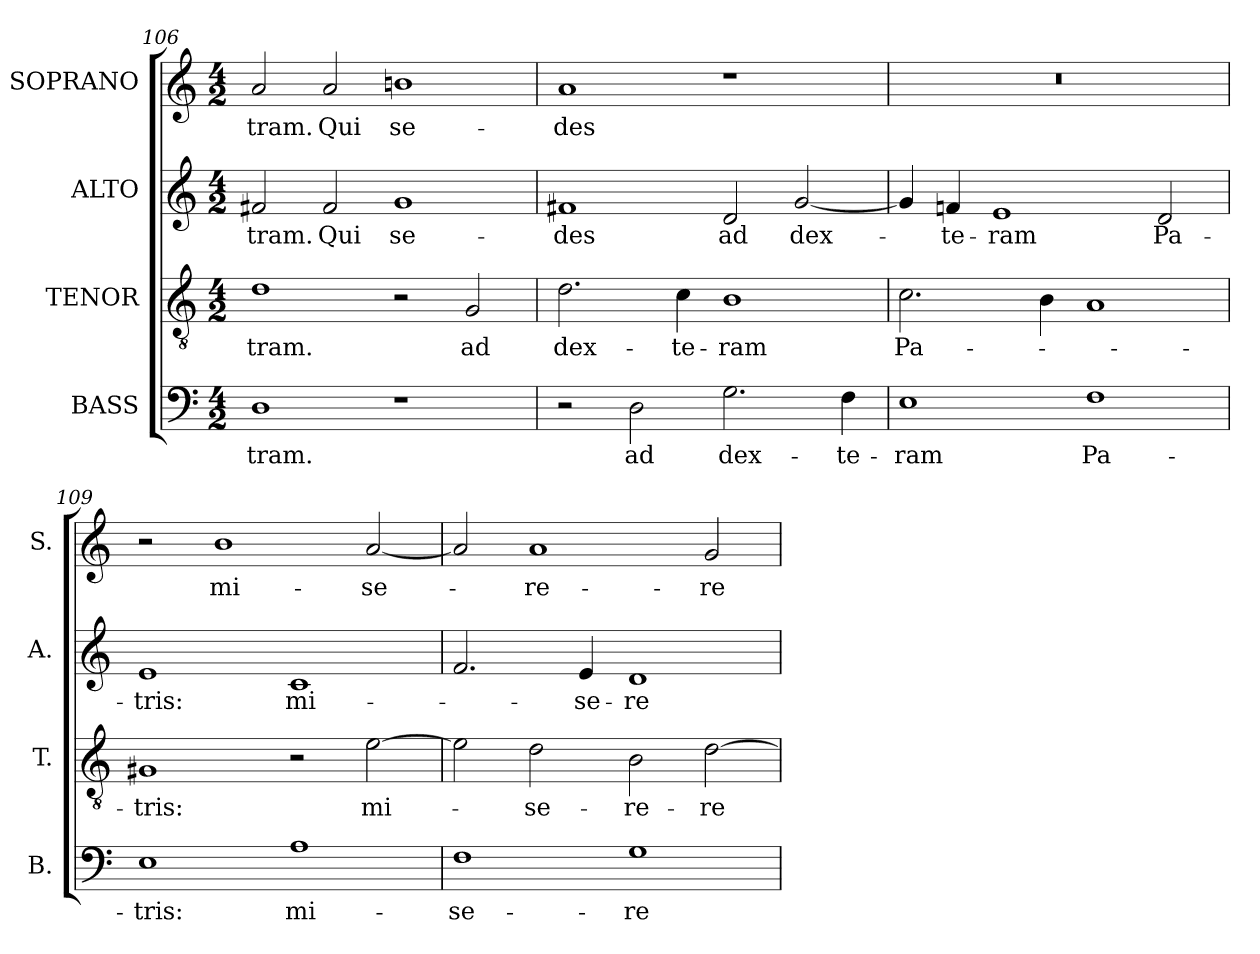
**kern	**text	**kern	**text	**kern	**text	**kern	**text
*part4	*part4	*part3	*part3	*part2	*part2	*part1	*part1
*staff4	*staff4	*staff3	*staff3	*staff2	*staff2	*staff1	*staff1
*I"BASS	*	*I"TENOR	*	*I"ALTO	*	*I"SOPRANO	*
*I'B.	*	*I'T.	*	*I'A.	*	*I'S.	*
*clefF4	*	*clefGv2	*	*clefG2	*	*clefG2	*
*	*	*ITrd7c12	*	*	*	*	*
*k[]	*	*k[]	*	*k[]	*	*k[]	*
*C:	*	*C:	*	*C:	*	*C:	*
*M4/2	*	*M4/2	*	*M4/2	*	*M4/2	*
=106	=106	=106	=106	=106	=106	=106	=106
!	!LO:LY:b:color=#000000	!	!	!	!	!	!
!	!	!	!LO:LY:b:color=#000000	!	!	!	!
!	!	!	!	!	!LO:LY:b:color=#000000	!	!
!	!	!	!	!	!	!	!LO:LY:b:color=#000000
1Di	-tram.	1Di	-tram.	2f#Xi/	-tram.	2ai/	-tram.
!	!	!	!	!	!LO:LY:b:color=#000000	!	!
!	!	!	!	!	!	!	!LO:LY:b:color=#000000
.	.	.	.	2f#i/	Qui	2ai/	Qui
!	!	!	!	!	!LO:LY:b:color=#000000	!	!
!	!	!	!	!	!	!	!LO:LY:b:color=#000000
1r	.	2r	.	1gi	se-	1bni	se-
!	!	!	!LO:LY:b:color=#000000	!	!	!	!
.	.	2GGi/	ad	.	.	.	.
=107	=107	=107	=107	=107	=107	=107	=107
!	!	!	!LO:LY:b:color=#000000	!	!	!	!
!	!	!	!	!	!LO:LY:b:color=#000000	!	!
!	!	!	!	!	!	!	!LO:LY:b:color=#000000
2r	.	2.Di\	dex-	1f#Xi	-des	1ai	-des
!	!LO:LY:b:color=#000000	!	!	!	!	!	!
2Di\	ad	.	.	.	.	.	.
!	!	!	!LO:LY:b:color=#000000	!	!	!	!
.	.	4Ci\	-te-	.	.	.	.
!	!LO:LY:b:color=#000000	!	!	!	!	!	!
!	!	!	!LO:LY:b:color=#000000	!	!	!	!
!	!	!	!	!	!LO:LY:b:color=#000000	!	!
2.Gi\	dex-	1BBi	-ram	2di/	ad	1r	.
!	!	!	!	!	!LO:LY:b:color=#000000	!	!
.	.	.	.	[2gi/	dex-	.	.
!	!LO:LY:b:color=#000000	!	!	!	!	!	!
4Fi\	-te-	.	.	.	.	.	.
=108	=108	=108	=108	=108	=108	=108	=108
!	!LO:LY:b:color=#000000	!	!	!	!	!	!
!	!	!	!LO:LY:b:color=#000000	!	!	!LO:N:vis=1	!
1Ei	-ram	2.Ci\	Pa-	4gi/]	.	0r	.
!	!	!	!	!	!LO:LY:b:color=#000000	!	!
.	.	.	.	4fni/	-te-	.	.
!	!	!	!	!	!LO:LY:b:color=#000000	!	!
.	.	.	.	1ei	-ram	.	.
.	.	4BBi\	.	.	.	.	.
!	!LO:LY:b:color=#000000	!	!	!	!	!	!
1Fi	Pa-	1AAi	.	.	.	.	.
!	!	!	!	!	!LO:LY:b:color=#000000	!	!
.	.	.	.	2di/	Pa-	.	.
=109	=109	=109	=109	=109	=109	=109	=109
!	!LO:LY:b:color=#000000	!	!	!	!	!	!
!	!	!	!LO:LY:b:color=#000000	!	!	!	!
!	!	!	!	!	!LO:LY:b:color=#000000	!	!
1Ei	-tris:	1GG#Xi	-tris:	1ei	-tris:	2r	.
!	!	!	!	!	!	!	!LO:LY:b:color=#000000
.	.	.	.	.	.	1bi	mi-
!	!LO:LY:b:color=#000000	!	!	!	!	!	!
!	!	!	!	!	!LO:LY:b:color=#000000	!	!
1Ai	mi-	2r	.	1ci	mi-	.	.
!	!	!	!LO:LY:b:color=#000000	!	!	!	!
!	!	!	!	!	!	!	!LO:LY:b:color=#000000
.	.	[2Ei\	mi-	.	.	[2ai/	-se-
=110	=110	=110	=110	=110	=110	=110	=110
!	!LO:LY:b:color=#000000	!	!	!	!	!	!
1Fi	-se-	2Ei\]	.	2.fi/	.	2ai/]	.
!	!	!	!LO:LY:b:color=#000000	!	!	!	!
!	!	!	!	!	!	!	!LO:LY:b:color=#000000
.	.	2Di\	-se-	.	.	1ai	-re-
!	!	!	!	!	!LO:LY:b:color=#000000	!	!
.	.	.	.	4ei/	-se-	.	.
!	!LO:LY:b:color=#000000	!	!	!	!	!	!
!	!	!	!LO:LY:b:color=#000000	!	!	!	!
!	!	!	!	!	!LO:LY:b:color=#000000	!	!
1Gi	-re-	2BBi\	-re-	1di	-re-	.	.
!	!	!	!LO:LY:b:color=#000000	!	!	!	!
!	!	!	!	!	!	!	!LO:LY:b:color=#000000
.	.	[2Di\	-re	.	.	2gi/	-re
=	=	=	=	=	=	=	=
*-	*-	*-	*-	*-	*-	*-	*-
